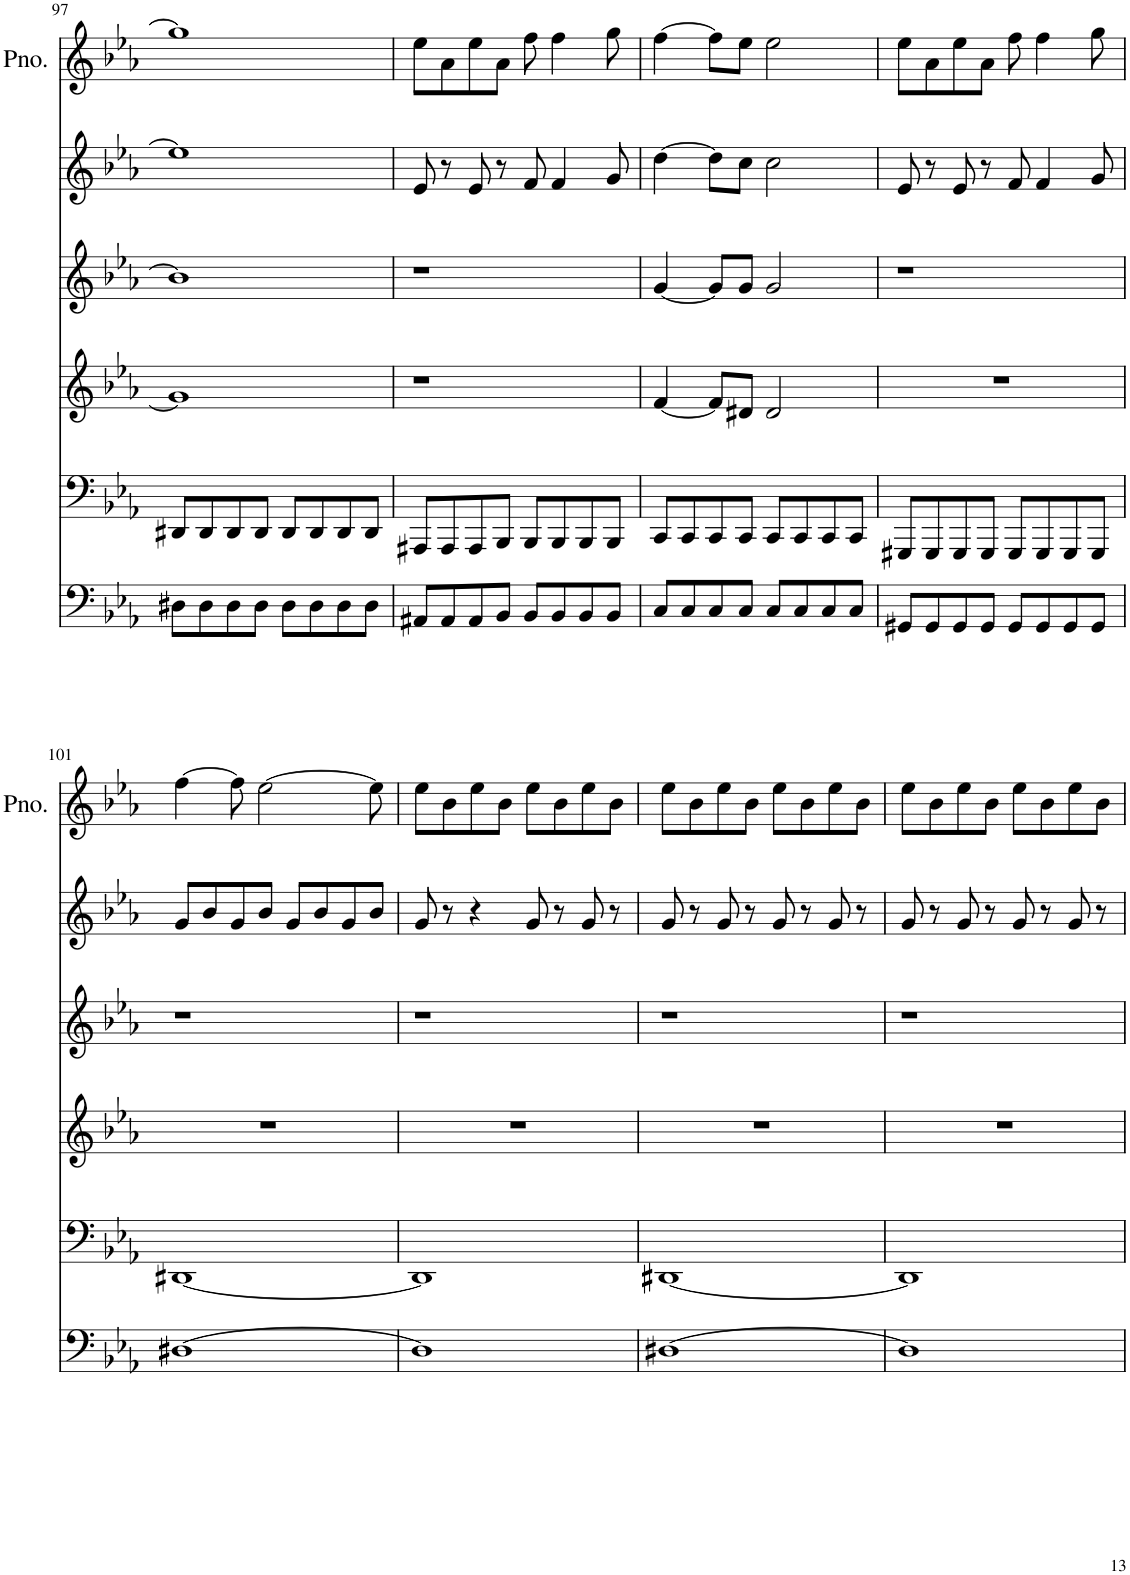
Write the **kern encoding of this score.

**kern	**kern	**kern	**kern	**kern	**kern
*part6	*part5	*part4	*part3	*part2	*part1
*staff6	*staff5	*staff4	*staff3	*staff2	*staff1
*I"Piano	*I"Piano	*I"Piano	*I"Piano	*I"Piano	*I"Piano
*I'Pno	*I'Pno	*I'Pno	*I'Pno	*I'Pno	*I'Pno.
!!LO:PB:g=z
*clefF4	*clefF4	*clefG2	*clefG2	*clefG2	*clefG2
*k[b-e-a-]	*k[b-e-a-]	*k[b-e-a-]	*k[b-e-a-]	*k[b-e-a-]	*k[b-e-a-]
*M4/4	*M4/4	*M4/4	*M4/4	*M4/4	*M4/4
=97	=97	=97	=97	=97	=97
8D#X\L	8DD#X/L	1g]	1b-]	1ee-]	1gg]
8D#\	8DD#/	.	.	.	.
8D#\	8DD#/	.	.	.	.
8D#\J	8DD#/J	.	.	.	.
8D#\L	8DD#/L	.	.	.	.
8D#\	8DD#/	.	.	.	.
8D#\	8DD#/	.	.	.	.
8D#\J	8DD#/J	.	.	.	.
=98	=98	=98	=98	=98	=98
8AA#X/L	8AAA#X/L	1r	1r	8e-/	8ee-\L
8AA#/	8AAA#/	.	.	8r	8a-\
8AA#/	8AAA#/	.	.	8e-/	8ee-\
8BB-/J	8BBB-/J	.	.	8r	8a-\J
8BB-/L	8BBB-/L	.	.	8f/	8ff\
8BB-/	8BBB-/	.	.	4f/	4ff\
8BB-/	8BBB-/	.	.	.	.
8BB-/J	8BBB-/J	.	.	8g/	8gg\
=99	=99	=99	=99	=99	=99
8C/L	8CC/L	[4f/	[4g/	[4dd\	[4ff\
8C/	8CC/	.	.	.	.
8C/	8CC/	8f/L]	8g/L]	8dd\L]	8ff\L]
8C/J	8CC/J	8d#X/J	8g/J	8cc\J	8ee-\J
8C/L	8CC/L	2d#/	2g/	2cc\	2ee-\
8C/	8CC/	.	.	.	.
8C/	8CC/	.	.	.	.
8C/J	8CC/J	.	.	.	.
=100	=100	=100	=100	=100	=100
8GG#X/L	8GGG#X/L	1r	1r	8e-/	8ee-\L
8GG#/	8GGG#/	.	.	8r	8a-\
8GG#/	8GGG#/	.	.	8e-/	8ee-\
8GG#/J	8GGG#/J	.	.	8r	8a-\J
8GG#/L	8GGG#/L	.	.	8f/	8ff\
8GG#/	8GGG#/	.	.	4f/	4ff\
8GG#/	8GGG#/	.	.	.	.
8GG#/J	8GGG#/J	.	.	8g/	8gg\
!!LO:LB:g=z
=101	=101	=101	=101	=101	=101
[1D#X	[1DD#X	1r	1r	8g/L	[4ff\
.	.	.	.	8b-/	.
.	.	.	.	8g/	8ff\]
.	.	.	.	8b-/J	[2ee-\
.	.	.	.	8g/L	.
.	.	.	.	8b-/	.
.	.	.	.	8g/	.
.	.	.	.	8b-/J	8ee-\]
=102	=102	=102	=102	=102	=102
1D#]	1DD#]	1r	1r	8g/	8ee-\L
.	.	.	.	8r	8b-\
.	.	.	.	4r	8ee-\
.	.	.	.	.	8b-\J
.	.	.	.	8g/	8ee-\L
.	.	.	.	8r	8b-\
.	.	.	.	8g/	8ee-\
.	.	.	.	8r	8b-\J
=103	=103	=103	=103	=103	=103
[1D#X	[1DD#X	1r	1r	8g/	8ee-\L
.	.	.	.	8r	8b-\
.	.	.	.	8g/	8ee-\
.	.	.	.	8r	8b-\J
.	.	.	.	8g/	8ee-\L
.	.	.	.	8r	8b-\
.	.	.	.	8g/	8ee-\
.	.	.	.	8r	8b-\J
=104	=104	=104	=104	=104	=104
1D#]	1DD#]	1r	1r	8g/	8ee-\L
.	.	.	.	8r	8b-\
.	.	.	.	8g/	8ee-\
.	.	.	.	8r	8b-\J
.	.	.	.	8g/	8ee-\L
.	.	.	.	8r	8b-\
.	.	.	.	8g/	8ee-\
.	.	.	.	8r	8b-\J
=	=	=	=	=	=
*-	*-	*-	*-	*-	*-
